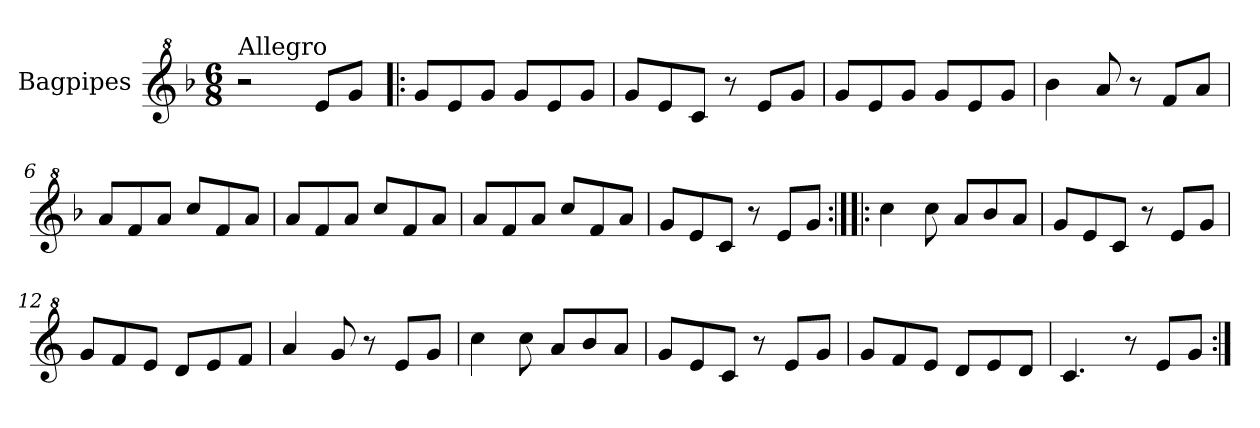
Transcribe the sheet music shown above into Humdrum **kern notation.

**kern
*part1
*staff1
*I"Bagpipes
*I'Bag
*clefG^2
*ITrd1c2
*k[b-e-a-]
*E-:
*M6/8
=1
!LO:TX:a:t=Allegro
2r
8dd/L
8ff/J
=2!|:
8ff/L
8dd/
8ff/J
8ff/L
8dd/
8ff/J
=3
8ff/L
8dd/
8b-/J
8r
8dd/L
8ff/J
=4
8ff/L
8dd/
8ff/J
8ff/L
8dd/
8ff/J
=5
4aa-\
8gg/
8r
8ee-/L
8gg/J
=6
8gg/L
8ee-/
8gg/J
8bb-/L
8ee-/
8gg/J
=7
8gg/L
8ee-/
8gg/J
8bb-/L
8ee-/
8gg/J
!!LO:LB:g=z
=8
8gg/L
8ee-/
8gg/J
8bb-/L
8ee-/
8gg/J
=9
8ff/L
8dd/
8b-/J
8r
8dd/L
8ff/J
=10:|!|:
*k[b-e-]
*B-:
4bb-\
8bb-\
8gg/L
8aa/
8gg/J
=11
8ff/L
8dd/
8b-/J
8r
8dd/L
8ff/J
=12
8ff/L
8ee-/
8dd/J
8cc/L
8dd/
8ee-/J
=13
4gg/
8ff/
8r
8dd/L
8ff/J
!!LO:LB:g=z
=14
4bb-\
8bb-\
8gg/L
8aa/
8gg/J
=15
8ff/L
8dd/
8b-/J
8r
8dd/L
8ff/J
=16
8ff/L
8ee-/
8dd/J
8cc/L
8dd/
8cc/J
=17
4.b-/
8r
8dd/L
8ff/J
=:|!
*-
